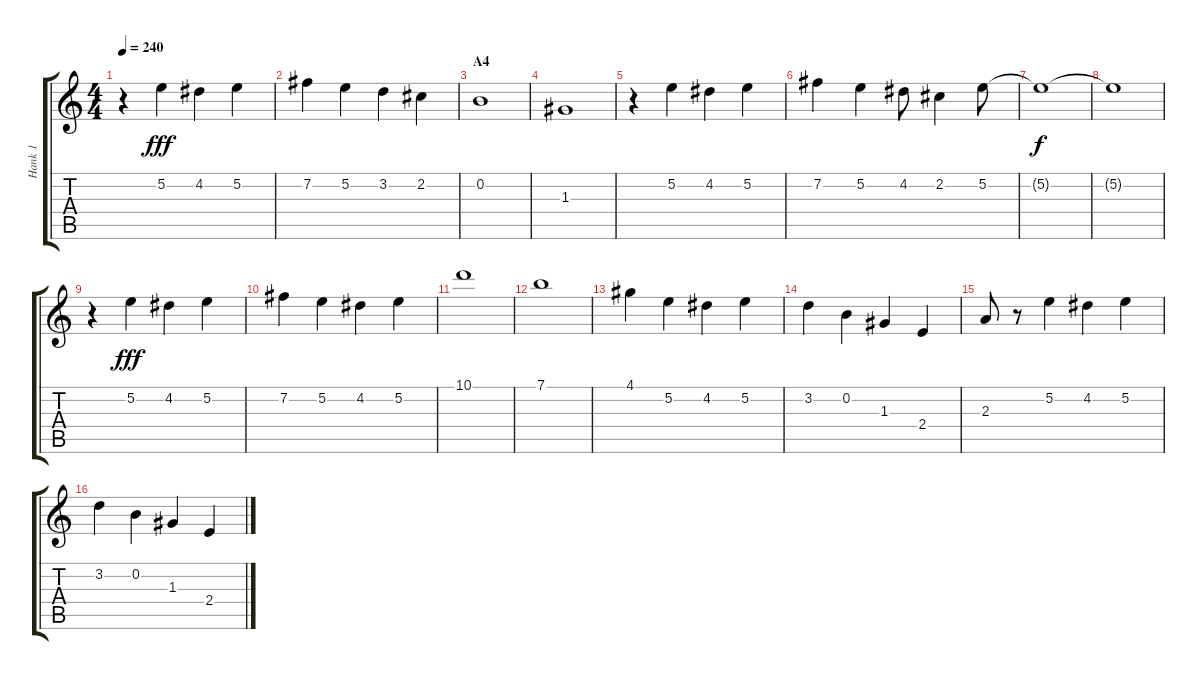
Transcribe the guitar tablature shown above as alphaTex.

\track ("Hank 1" "Hank 1") {instrument acousticguitarsteel}
\staff {score tabs}
\tuning (E4 B3 G3 D3 A2 E2) {hide}
\ts (4 4)
\tempo 240
\clef g2
\ks c
r.4{dy fff} 5.2.4 4.2.4 5.2.4 |
7.2.4 5.2.4 3.2.4 2.2.4 |
\section ("" "A4")
0.2.1 |
1.3.1 |
r.4 5.2.4 4.2.4 5.2.4 |
7.2.4 5.2.4 4.2.8 2.2.4 5.2.8 |
5.2{t}.1{dy f} |
5.2{t}.1 |
r.4 5.2.4{dy fff} 4.2.4 5.2.4 |
7.2.4 5.2.4 4.2.4 5.2.4 |
10.1.1 |
7.1.1 |
4.1.4 5.2.4 4.2.4 5.2.4 |
3.2.4 0.2.4 1.3.4 2.4.4 |
2.3.8 r.8 5.2.4 4.2.4 5.2.4 |
3.2.4 0.2.4 1.3.4 2.4.4
